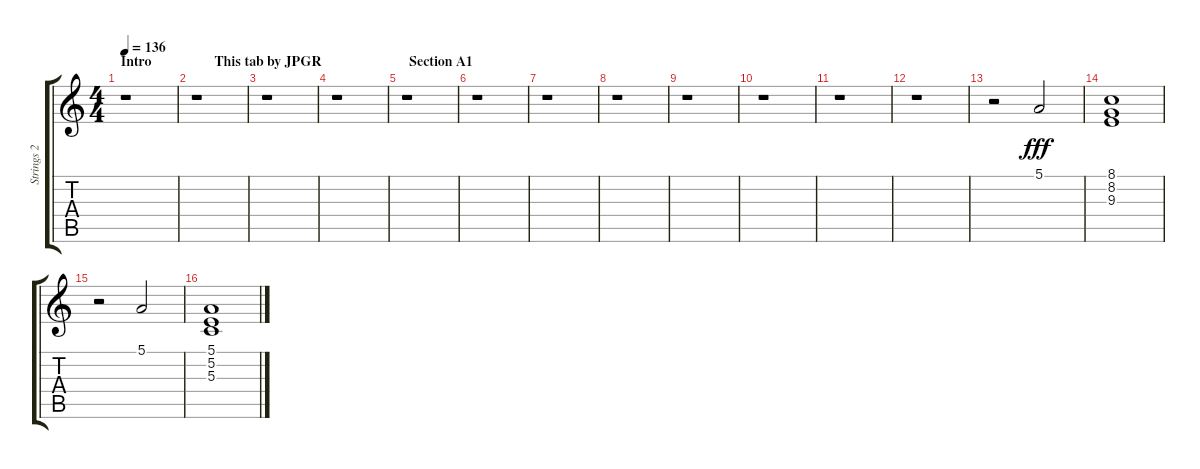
\track ("Strings 2" "Strings 2") {instrument synthstrings1}
\staff {score tabs}
\tuning (E4 B3 G3 D3 A2 E2) {hide}
\ts (4 4)
\section ("" "Intro                  This tab by JPGR")
\tempo 136
\clef g2
\ks c
r.1{dy fff instrument synthstrings1} |
r.1 |
r.1 |
r.1 |
\section ("" "  Section A1")
r.1 |
r.1 |
r.1 |
r.1 |
r.1 |
r.1 |
r.1 |
r.1 |
r.2 5.1.2{instrument pizzicatostrings} |
(8.1 8.2 9.3).1 |
r.2 5.1.2 |
(5.1 5.2 5.3).1
